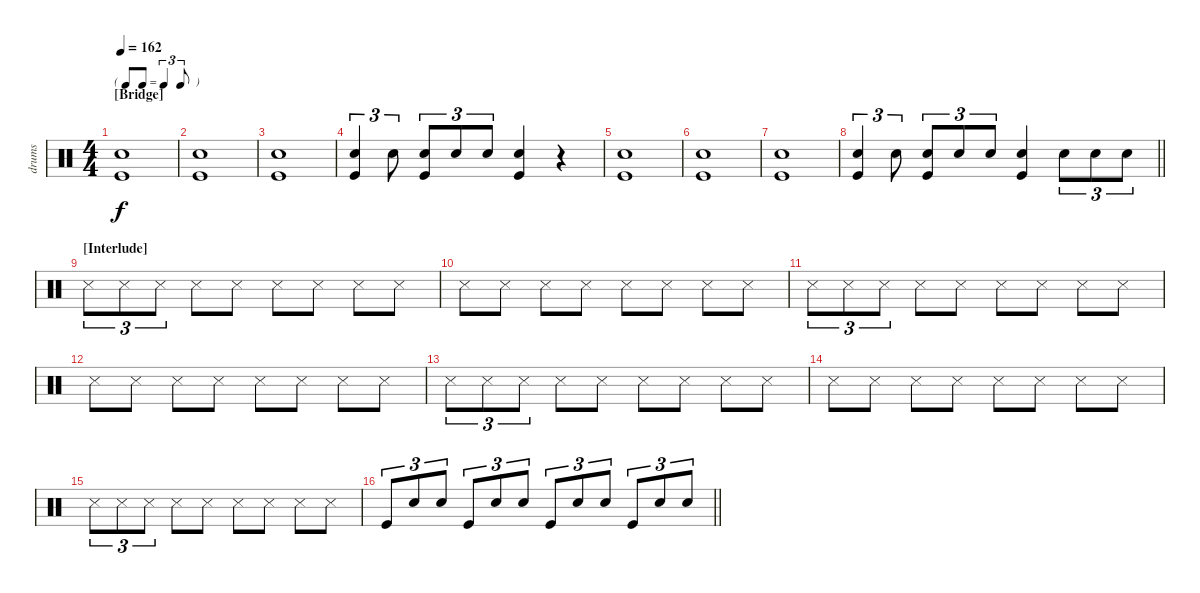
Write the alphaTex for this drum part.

\track ("drums" "drums") {instrument percussion}
\staff {score}
\articulation defaults
\ts (4 4)
\tf triplet8th
\section ("" "[Bridge]")
\tempo 162
\clef neutral
\ks c
("Snare (hit) 2" "Kick (hit)").1{dy f} |
("Snare (hit) 2" "Kick (hit)").1 |
("Snare (hit) 2" "Kick (hit)").1 |
("Kick (hit)" "Snare (hit) 2").4{tu (3 2)} "Snare (hit) 2".8{tu (3 2)} ("Kick (hit)" "Snare (hit) 2").8{tu (3 2)} "Snare (hit) 2".8{tu (3 2)} "Snare (hit) 2".8{tu (3 2)} ("Kick (hit)" "Snare (hit) 2").4 r.4 |
("Snare (hit) 2" "Kick (hit)").1 |
("Snare (hit) 2" "Kick (hit)").1 |
("Snare (hit) 2" "Kick (hit)").1 |
\barLineRight lightlight
("Kick (hit)" "Snare (hit) 2").4{tu (3 2)} "Snare (hit) 2".8{tu (3 2)} ("Kick (hit)" "Snare (hit) 2").8{tu (3 2)} "Snare (hit) 2".8{tu (3 2)} "Snare (hit) 2".8{tu (3 2)} ("Kick (hit)" "Snare (hit) 2").4 "Snare (hit) 2".8{tu (3 2)} "Snare (hit) 2".8{tu (3 2)} "Snare (hit) 2".8{tu (3 2)} |
\section ("" "[Interlude]")
"Snare (side stick) 3".8{tu (3 2)} "Snare (side stick) 3".8{tu (3 2)} "Snare (side stick) 3".8{tu (3 2)} "Snare (side stick) 3".8 "Snare (side stick) 3".8 "Snare (side stick) 3".8 "Snare (side stick) 3".8 "Snare (side stick) 3".8 "Snare (side stick) 3".8 |
"Snare (side stick) 3".8 "Snare (side stick) 3".8 "Snare (side stick) 3".8 "Snare (side stick) 3".8 "Snare (side stick) 3".8 "Snare (side stick) 3".8 "Snare (side stick) 3".8 "Snare (side stick) 3".8 |
"Snare (side stick) 3".8{tu (3 2)} "Snare (side stick) 3".8{tu (3 2)} "Snare (side stick) 3".8{tu (3 2)} "Snare (side stick) 3".8 "Snare (side stick) 3".8 "Snare (side stick) 3".8 "Snare (side stick) 3".8 "Snare (side stick) 3".8 "Snare (side stick) 3".8 |
"Snare (side stick) 3".8 "Snare (side stick) 3".8 "Snare (side stick) 3".8 "Snare (side stick) 3".8 "Snare (side stick) 3".8 "Snare (side stick) 3".8 "Snare (side stick) 3".8 "Snare (side stick) 3".8 |
"Snare (side stick) 3".8{tu (3 2)} "Snare (side stick) 3".8{tu (3 2)} "Snare (side stick) 3".8{tu (3 2)} "Snare (side stick) 3".8 "Snare (side stick) 3".8 "Snare (side stick) 3".8 "Snare (side stick) 3".8 "Snare (side stick) 3".8 "Snare (side stick) 3".8 |
"Snare (side stick) 3".8 "Snare (side stick) 3".8 "Snare (side stick) 3".8 "Snare (side stick) 3".8 "Snare (side stick) 3".8 "Snare (side stick) 3".8 "Snare (side stick) 3".8 "Snare (side stick) 3".8 |
"Snare (side stick) 3".8{tu (3 2)} "Snare (side stick) 3".8{tu (3 2)} "Snare (side stick) 3".8{tu (3 2)} "Snare (side stick) 3".8 "Snare (side stick) 3".8 "Snare (side stick) 3".8 "Snare (side stick) 3".8 "Snare (side stick) 3".8 "Snare (side stick) 3".8 |
\barLineRight lightlight "Kick (hit)".8{tu (3 2)} "Snare (hit) 2".8{tu (3 2)} "Snare (hit) 2".8{tu (3 2)} "Kick (hit)".8{tu (3 2)} "Snare (hit) 2".8{tu (3 2)} "Snare (hit) 2".8{tu (3 2)} "Kick (hit)".8{tu (3 2)} "Snare (hit) 2".8{tu (3 2)} "Snare (hit) 2".8{tu (3 2)} "Kick (hit)".8{tu (3 2)} "Snare (hit) 2".8{tu (3 2)} "Snare (hit) 2".8{tu (3 2)}
